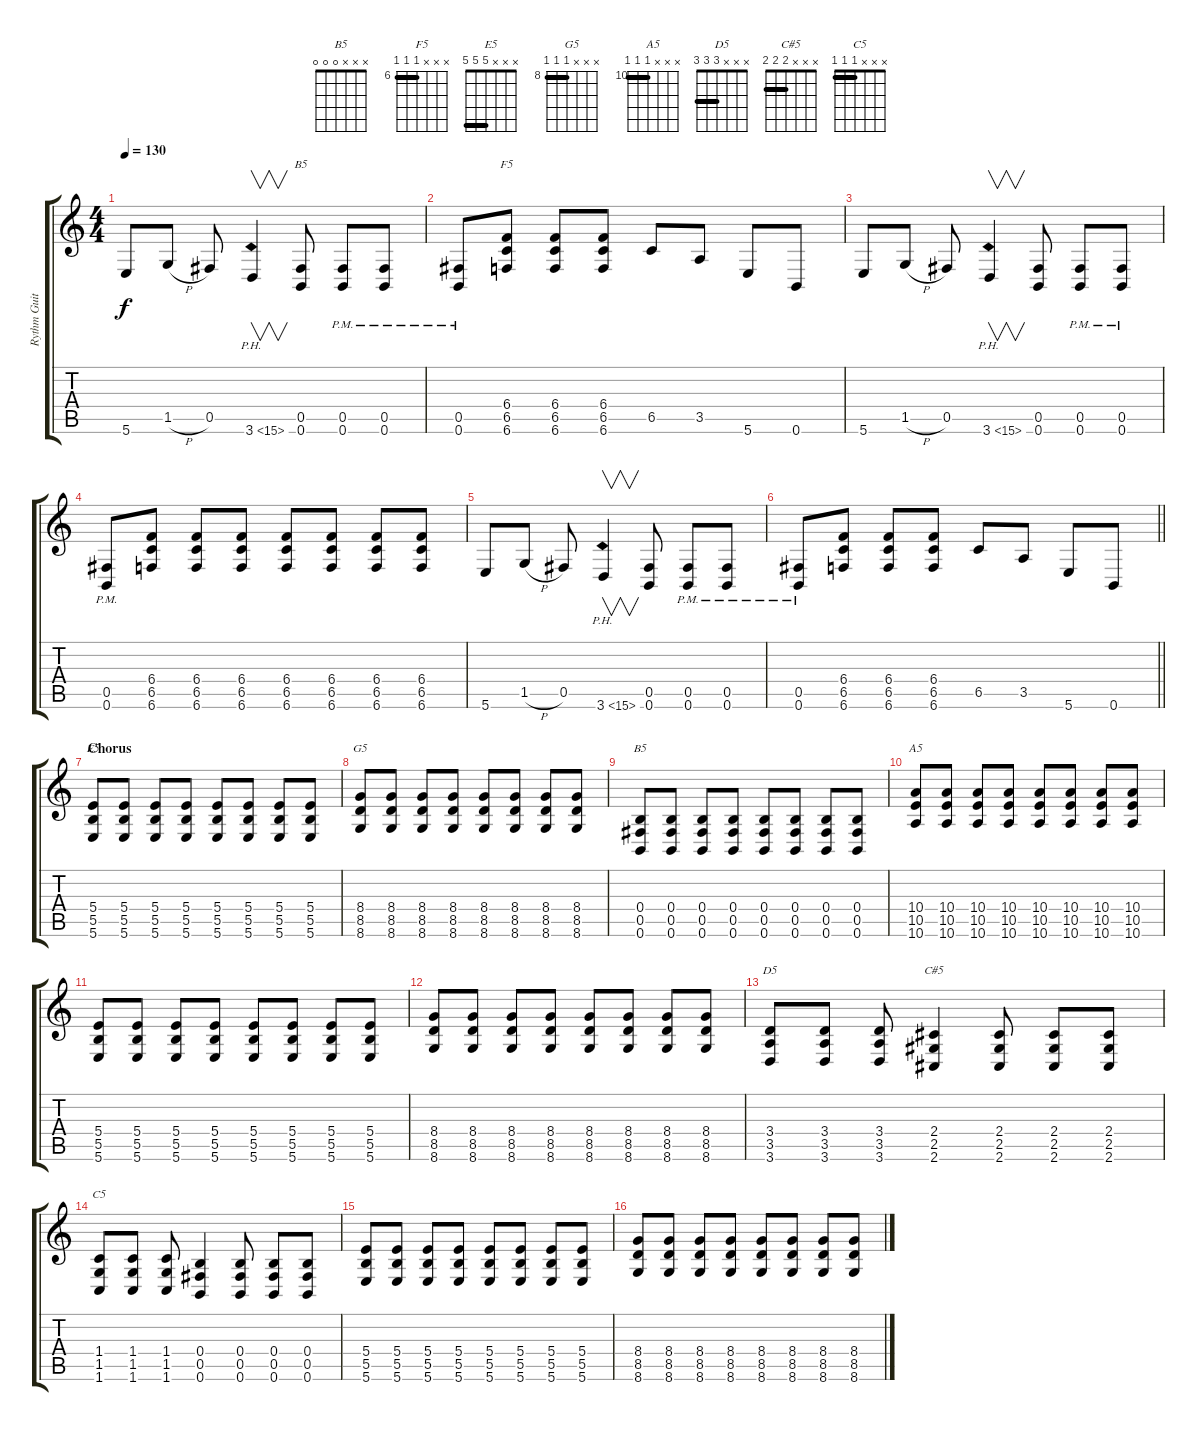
\track ("Rythm Guitar" "Rythm Guit") {instrument overdrivenguitar}
\staff {score tabs}
\tuning (Db4 Ab3 E3 B2 Gb2 B1) {hide}
\chord ("B5" x x x x 0 0)
\chord ("F5" x x x 6 6 6) {firstfret 6 barre 6}
\chord ("E5" x x x 5 5 5) {barre 5}
\chord ("G5" x x x 8 8 8) {firstfret 8 barre 8}
\chord ("B5" x x x 0 0 0)
\chord ("A5" x x x 10 10 10) {firstfret 10 barre 10}
\chord ("D5" x x x 3 3 3) {barre 3}
\chord ("C#5" x x x 2 2 2) {barre 2}
\chord ("C5" x x x 1 1 1) {barre 1}
\ts (4 4)
\tempo 130
\clef g2
\ks c
5.6.8{dy f} 1.5{h}.8 0.5.8 3.6{ph 12}.4{v} (0.5 0.6).8{ch "B5"} (0.5{pm} 0.6{pm}).8 (0.5{pm} 0.6{pm}).8 |
(0.5{pm} 0.6).8 (6.4 6.5 6.6).8{ch "F5"} (6.4 6.5 6.6).8 (6.4 6.5 6.6).8 6.5.8 3.5.8 5.6.8 0.6.8 |
5.6.8 1.5{h}.8 0.5.8 3.6{ph 12}.4{v} (0.5 0.6).8 (0.5{pm} 0.6{pm}).8 (0.5{pm} 0.6{pm}).8 |
(0.5{pm} 0.6).8 (6.4 6.5 6.6).8 (6.4 6.5 6.6).8 (6.4 6.5 6.6).8 (6.4 6.5 6.6).8 (6.4 6.5 6.6).8 (6.4 6.5 6.6).8 (6.4 6.5 6.6).8 |
5.6.8 1.5{h}.8 0.5.8 3.6{ph 12}.4{v} (0.5 0.6).8 (0.5{pm} 0.6{pm}).8 (0.5{pm} 0.6{pm}).8 |
\barLineRight lightlight
(0.5{pm} 0.6).8 (6.4 6.5 6.6).8 (6.4 6.5 6.6).8 (6.4 6.5 6.6).8 6.5.8 3.5.8 5.6.8 0.6.8 |
\section ("" "Chorus")
(5.4 5.5 5.6).8{ch "E5"} (5.4 5.5 5.6).8 (5.4 5.5 5.6).8 (5.4 5.5 5.6).8 (5.4 5.5 5.6).8 (5.4 5.5 5.6).8 (5.4 5.5 5.6).8 (5.4 5.5 5.6).8 |
(8.4 8.5 8.6).8{ch "G5"} (8.4 8.5 8.6).8 (8.4 8.5 8.6).8 (8.4 8.5 8.6).8 (8.4 8.5 8.6).8 (8.4 8.5 8.6).8 (8.4 8.5 8.6).8 (8.4 8.5 8.6).8 |
(0.4 0.5 0.6).8{ch "B5"} (0.4 0.5 0.6).8 (0.4 0.5 0.6).8 (0.4 0.5 0.6).8 (0.4 0.5 0.6).8 (0.4 0.5 0.6).8 (0.4 0.5 0.6).8 (0.4 0.5 0.6).8 |
(10.4 10.5 10.6).8{ch "A5"} (10.4 10.5 10.6).8 (10.4 10.5 10.6).8 (10.4 10.5 10.6).8 (10.4 10.5 10.6).8 (10.4 10.5 10.6).8 (10.4 10.5 10.6).8 (10.4 10.5 10.6).8 |
(5.4 5.5 5.6).8 (5.4 5.5 5.6).8 (5.4 5.5 5.6).8 (5.4 5.5 5.6).8 (5.4 5.5 5.6).8 (5.4 5.5 5.6).8 (5.4 5.5 5.6).8 (5.4 5.5 5.6).8 |
(8.4 8.5 8.6).8 (8.4 8.5 8.6).8 (8.4 8.5 8.6).8 (8.4 8.5 8.6).8 (8.4 8.5 8.6).8 (8.4 8.5 8.6).8 (8.4 8.5 8.6).8 (8.4 8.5 8.6).8 |
(3.4 3.5 3.6).8{ch "D5"} (3.4 3.5 3.6).8 (3.4 3.5 3.6).8 (2.4 2.5 2.6).4{ch "C#5"} (2.4 2.5 2.6).8 (2.4 2.5 2.6).8 (2.4 2.5 2.6).8 |
(1.4 1.5 1.6).8{ch "C5"} (1.4 1.5 1.6).8 (1.4 1.5 1.6).8 (0.4 0.5 0.6).4 (0.4 0.5 0.6).8 (0.4 0.5 0.6).8 (0.4 0.5 0.6).8 |
(5.4 5.5 5.6).8 (5.4 5.5 5.6).8 (5.4 5.5 5.6).8 (5.4 5.5 5.6).8 (5.4 5.5 5.6).8 (5.4 5.5 5.6).8 (5.4 5.5 5.6).8 (5.4 5.5 5.6).8 |
(8.4 8.5 8.6).8 (8.4 8.5 8.6).8 (8.4 8.5 8.6).8 (8.4 8.5 8.6).8 (8.4 8.5 8.6).8 (8.4 8.5 8.6).8 (8.4 8.5 8.6).8 (8.4 8.5 8.6).8
